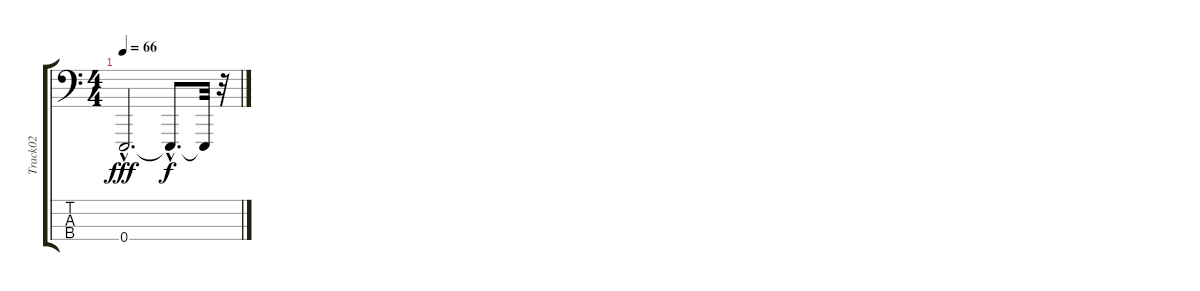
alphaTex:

\track ("Track02" "Track02") {instrument acousticgrandpiano}
\staff {score tabs}
\tuning (G2 D2 A1 E1) {hide}
\ts (4 4)
\tempo 66
\clef f4
\ks c
0.4{hac}.2{d dy fff instrument fretlessbass} 0.4{hac t}.8{d dy f} 0.4{t}.32 r.32
